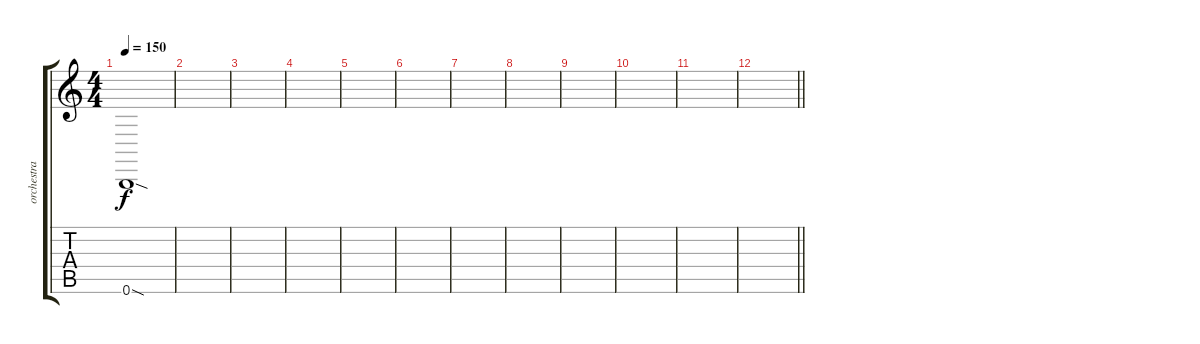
\track ("orchestra" "orchestra") {instrument ocarina}
\staff {score tabs}
\tuning (Db4 Ab3 E3 B2 Gb2 B1) {hide}
\ts (4 4)
\tempo 150
\clef g2
\ks c
0.6{sod}.1{dy f} |
|
|
|
|
|
|
|
|
|
|
\barLineRight lightlight
